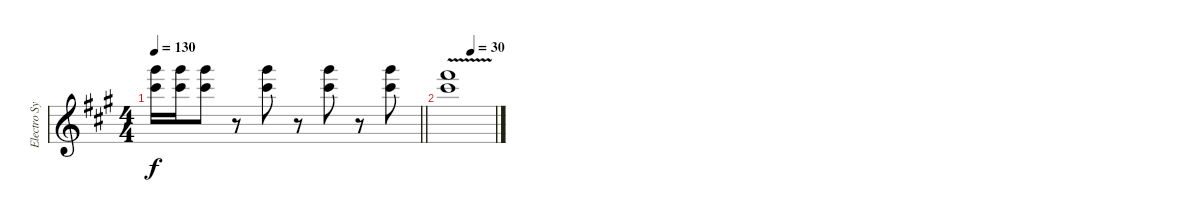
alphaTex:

\track ("Electro Synth" "Electro Sy") {instrument synthbass1}
\staff {score}
\tuning (E5 B4 G4 D4 A3 E3) {hide}
\ts (4 4)
\tempo 130
\clef g2
\barLineRight lightlight
\ks f#minor
(4.1 2.2).16{dy f} (4.1 2.2).16 (4.1 2.2).8 r.8 (4.1 2.2).8 r.8 (4.1 2.2).8 r.8 (4.1 2.2).8 |
\tempo (30 0.5)
(2.1 2.2{v}).1
